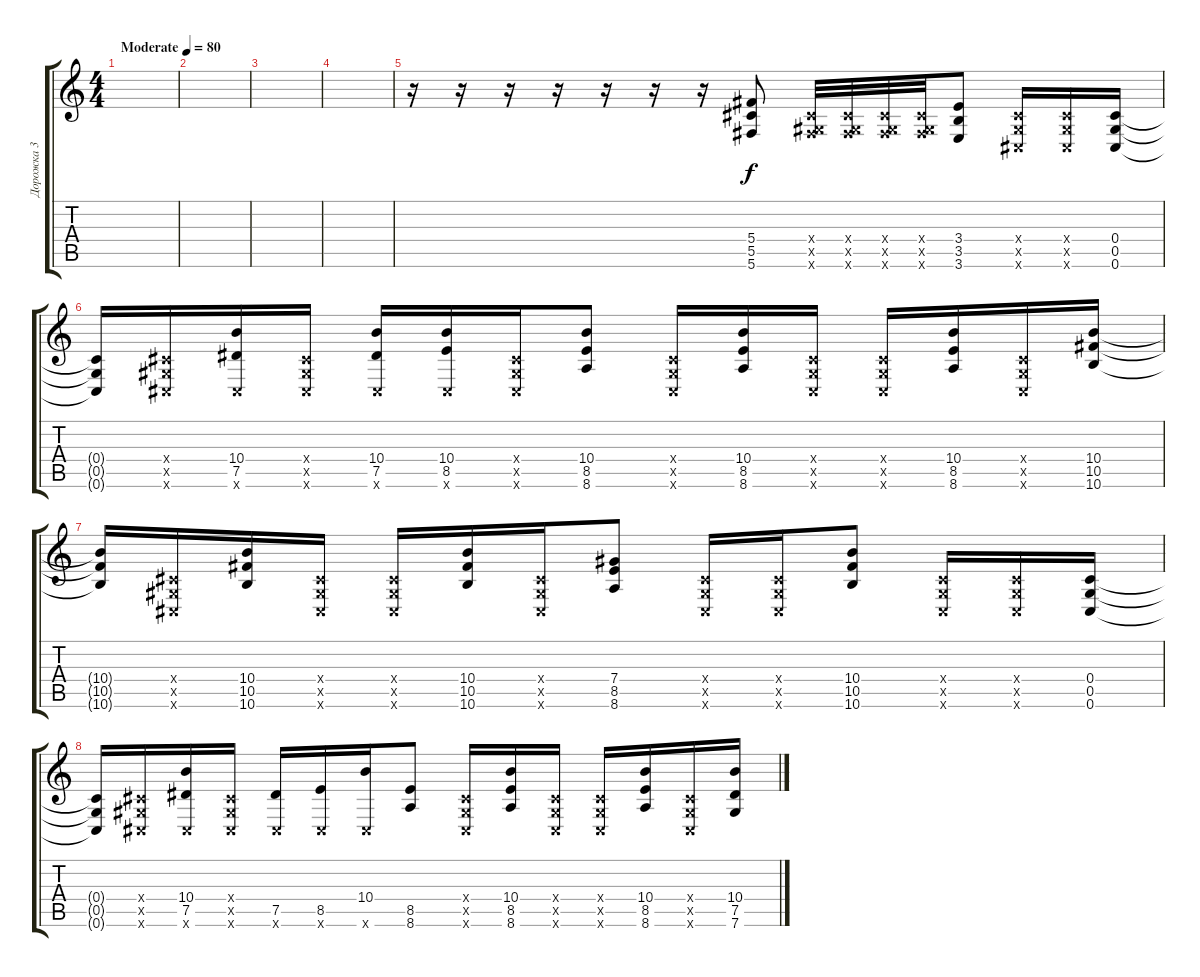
\track ("Дорожка 3" "Дорожка 3") {instrument distortionguitar}
\staff {score tabs}
\tuning (Eb4 Bb3 Gb3 Db3 Ab2 Db2) {hide}
\ts (4 4)
\tempo (80 "Moderate")
\clef g2
\ks c
|
|
|
|
r.16 r.16 r.16 r.16 r.16 r.16 r.16 (5.4 5.5 5.6).8 (0.4{x} 0.5{x} 5.6{x}).32 (0.4{x} 0.5{x} 5.6{x}).32 (0.4{x} 0.5{x} 5.6{x}).32 (0.4{x} 0.5{x} 5.6{x}).32 (3.4 3.5 3.6).8 (0.4{x} 0.5{x} 0.6{x}).16 (0.4{x} 0.5{x} 0.6{x}).16 (0.4 0.5 0.6).16 |
(0.4{t} 0.5{t} 0.6{t}).16 (0.4{x} 0.5{x} 0.6{x}).16 (10.4 7.5 0.6{x}).16 (0.4{x} 0.5{x} 0.6{x}).16 (10.4 7.5 0.6{x}).16 (10.4 8.5 0.6{x}).16 (0.4{x} 0.5{x} 0.6{x}).16 (10.4 8.5 8.6).8 (0.4{x} 0.5{x} 0.6{x}).16 (10.4 8.5 8.6).16 (0.4{x} 0.5{x} 0.6{x}).16 (0.4{x} 0.5{x} 0.6{x}).16 (10.4 8.5 8.6).16 (0.4{x} 0.5{x} 0.6{x}).16 (10.4 10.5 10.6).16 |
(10.4{t} 10.5{t} 10.6{t}).16 (0.4{x} 0.5{x} 0.6{x}).16 (10.4 10.5 10.6).16 (0.4{x} 0.5{x} 0.6{x}).16 (0.4{x} 0.5{x} 0.6{x}).16 (10.4 10.5 10.6).16 (0.4{x} 0.5{x} 0.6{x}).16 (7.4 8.5 8.6).8 (0.4{x} 0.5{x} 0.6{x}).16 (0.4{x} 0.5{x} 0.6{x}).16 (10.4 10.5 10.6).8 (0.4{x} 0.5{x} 0.6{x}).16 (0.4{x} 0.5{x} 0.6{x}).16 (0.4 0.5 0.6).16 |
(0.4{t} 0.5{t} 0.6{t}).16 (0.4{x} 0.5{x} 0.6{x}).16 (10.4 7.5 0.6{x}).16 (0.4{x} 0.5{x} 0.6{x}).16 (7.5 0.6{x}).16 (8.5 0.6{x}).16 (10.4 0.6{x}).16 (8.5 8.6).8 (0.4{x} 0.5{x} 0.6{x}).16 (10.4 8.5 8.6).16 (0.4{x} 0.5{x} 0.6{x}).16 (0.4{x} 0.5{x} 0.6{x}).16 (10.4 8.5 8.6).16 (0.4{x} 0.5{x} 0.6{x}).16 (10.4 7.5 7.6).16
